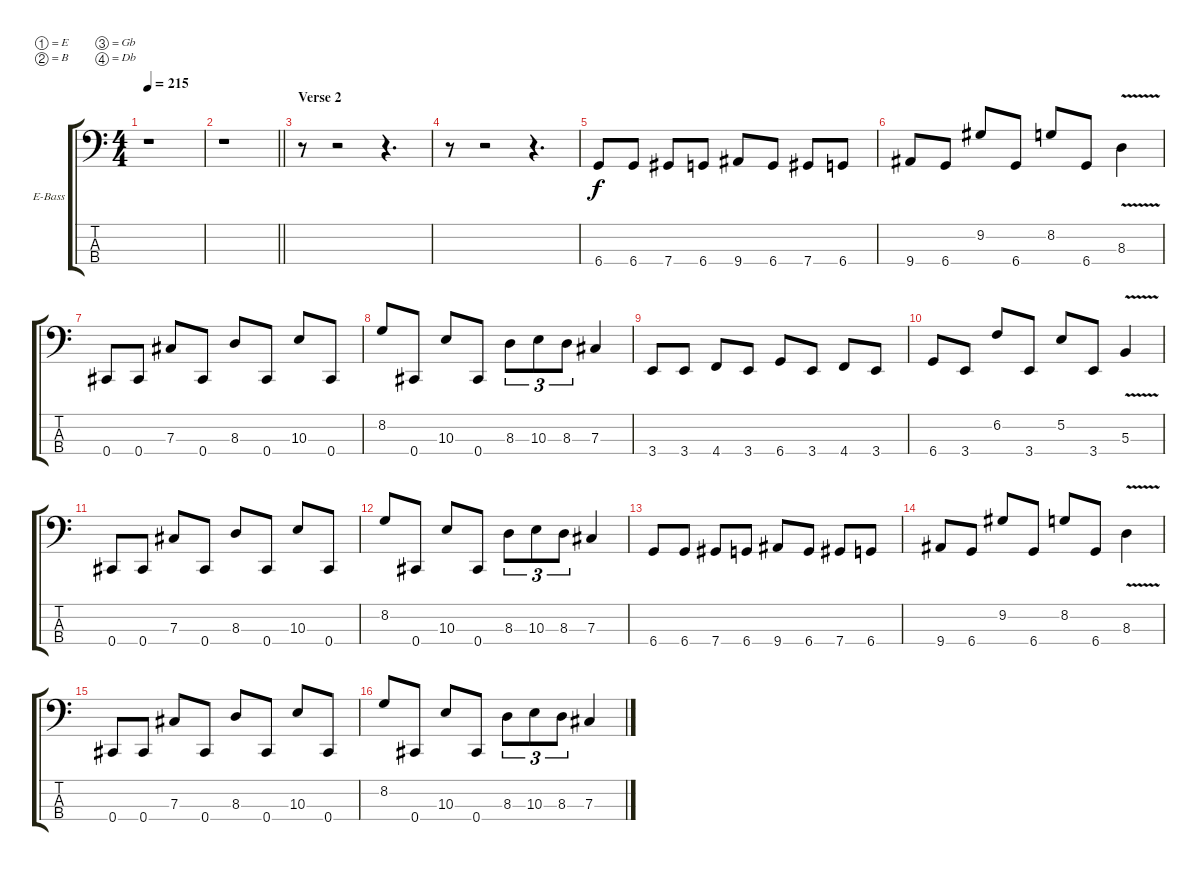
\bracketExtendMode groupsimilarinstruments
\firstSystemTrackNameOrientation horizontal
\otherSystemsTrackNameOrientation horizontal
\track ("Adam Duce" "E-Bass") {instrument electricbasspick}
\staff {score tabs}
\tuning (E2 B1 Gb1 Db1)
\ts (4 4)
\tempo 215
\clef f4
\ks c
r.1{dy f} |
\barLineRight lightlight
r.1 |
\section ("" "Verse 2")
r.8 r.2 r.4{d} |
r.8 r.2 r.4{d} |
6.4.8 6.4.8 7.4.8 6.4.8 9.4.8 6.4.8 7.4.8 6.4.8 |
9.4.8 6.4.8 9.2.8 6.4.8 8.2.8 6.4.8 8.3{v}.4 |
0.4.8 0.4.8 7.3.8 0.4.8 8.3.8 0.4.8 10.3.8 0.4.8 |
8.2.8 0.4.8 10.3.8 0.4.8 8.3.8{tu (3 2)} 10.3.8{tu (3 2)} 8.3.8{tu (3 2)} 7.3.4 |
3.4.8 3.4.8 4.4.8 3.4.8 6.4.8 3.4.8 4.4.8 3.4.8 |
6.4.8 3.4.8 6.2.8 3.4.8 5.2.8 3.4.8 5.3{v}.4 |
0.4.8 0.4.8 7.3.8 0.4.8 8.3.8 0.4.8 10.3.8 0.4.8 |
8.2.8 0.4.8 10.3.8 0.4.8 8.3.8{tu (3 2)} 10.3.8{tu (3 2)} 8.3.8{tu (3 2)} 7.3.4 |
6.4.8 6.4.8 7.4.8 6.4.8 9.4.8 6.4.8 7.4.8 6.4.8 |
9.4.8 6.4.8 9.2.8 6.4.8 8.2.8 6.4.8 8.3{v}.4 |
0.4.8 0.4.8 7.3.8 0.4.8 8.3.8 0.4.8 10.3.8 0.4.8 |
8.2.8 0.4.8 10.3.8 0.4.8 8.3.8{tu (3 2)} 10.3.8{tu (3 2)} 8.3.8{tu (3 2)} 7.3.4
